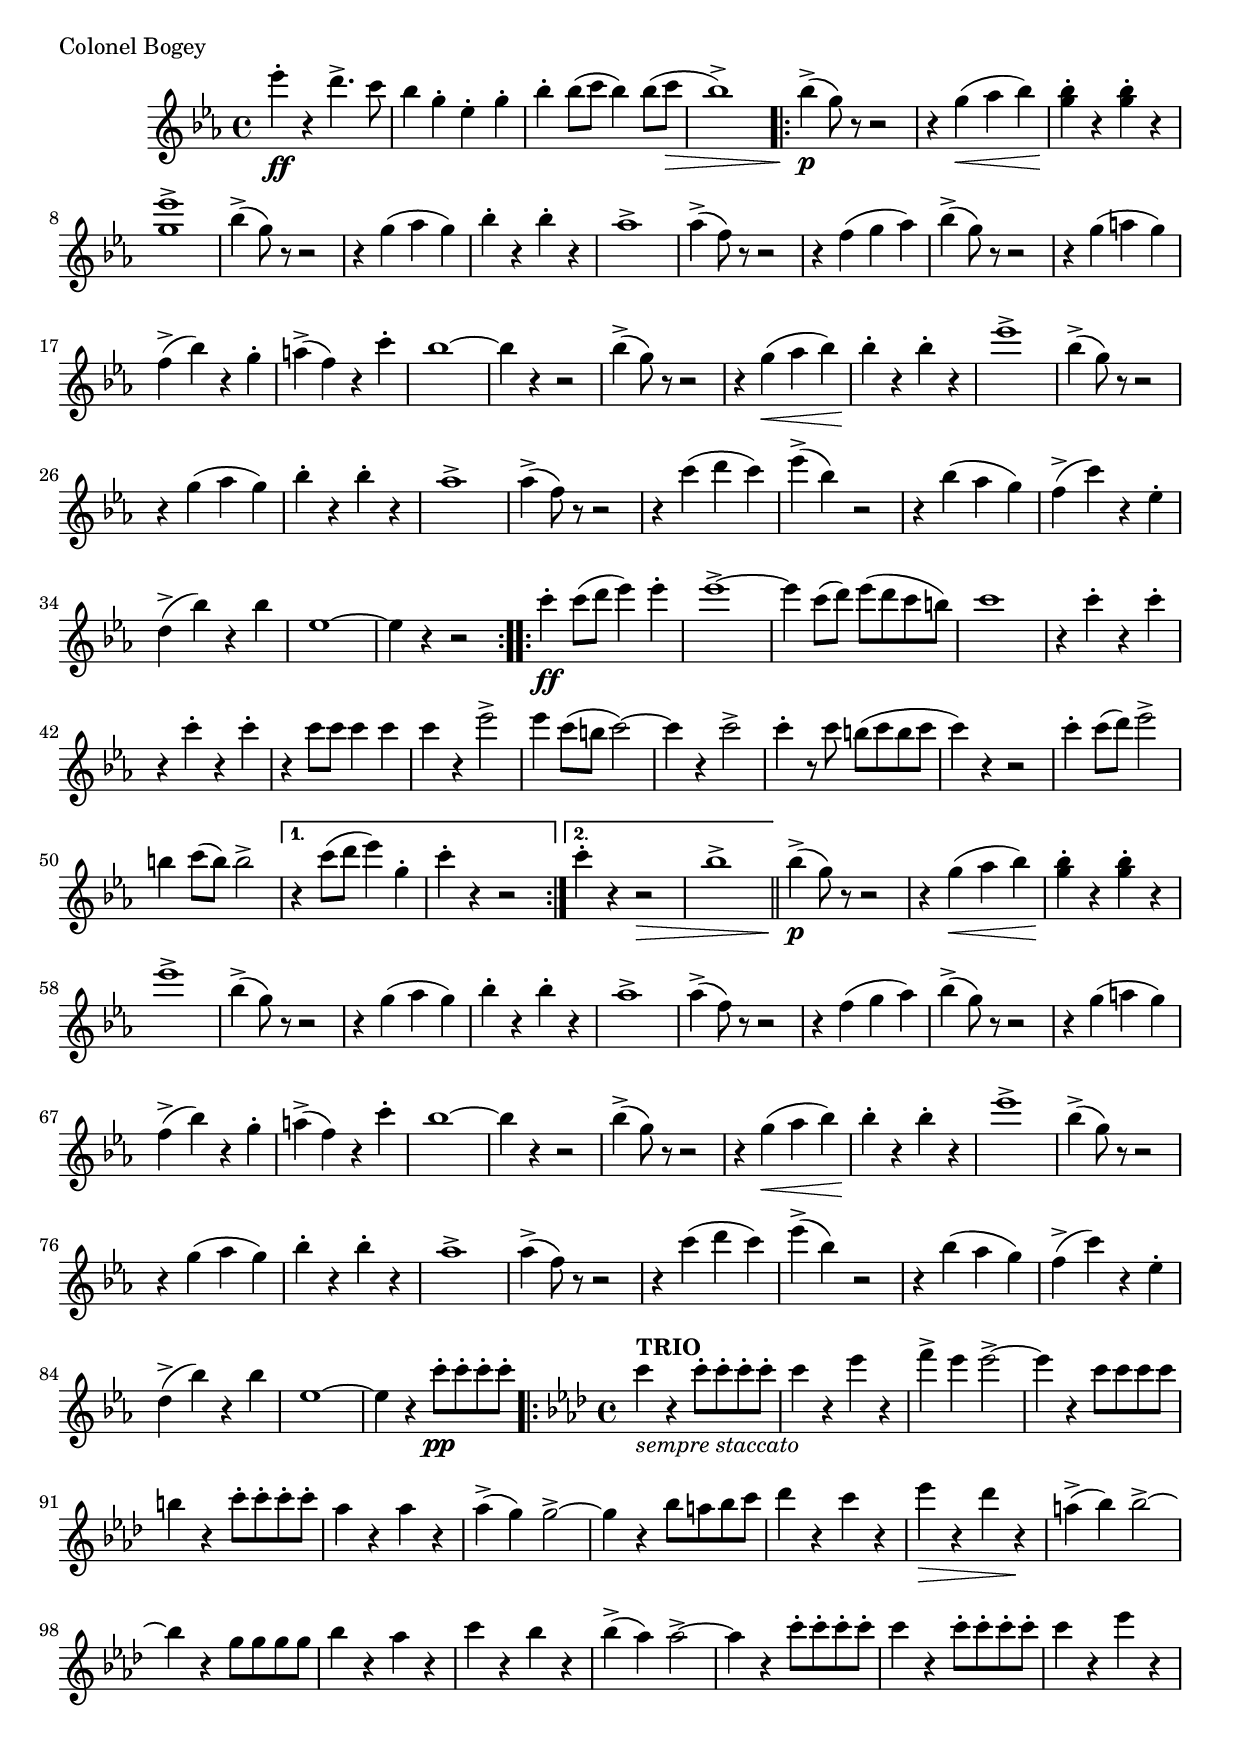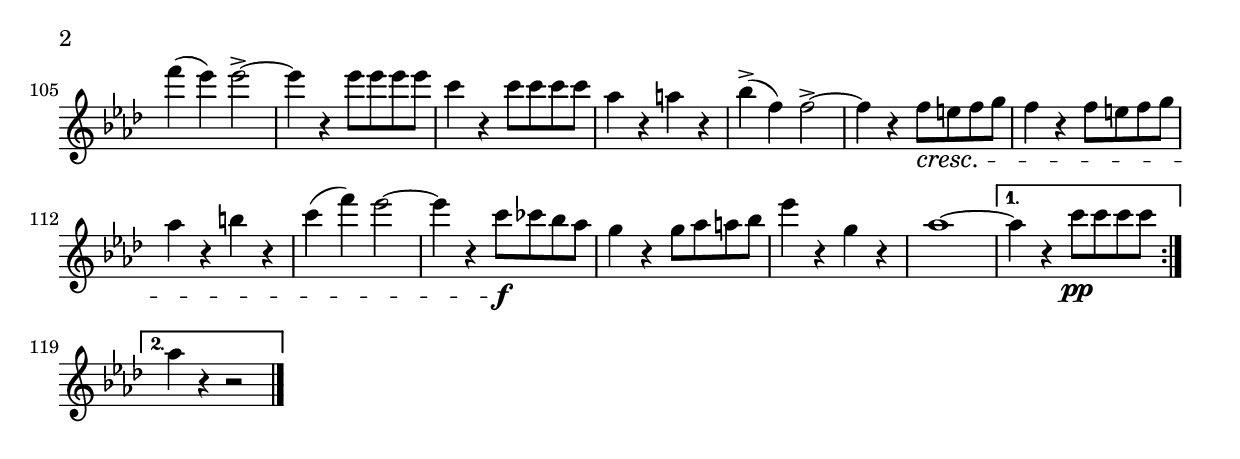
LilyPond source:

\version "2.18.0"
% When ready to include in collection: 1. Comment out top section.
% 				       2. Create include file of relative and
%					  header.
%Comment out from here
%{
#(ly:set-option 'point-and-click #t)
#(set-default-paper-size "a5" 'landscape)
%#(set-default-paper-size "a4" 'portrait)
#(set-global-staff-size 15) % set staff-size when ready to print

\include "Marsch_format.ly"

%...to here
%}
  \score {

    % Svenska Polisens Marscher: 1. Title    
    \relative c'' { 
    	    \key ees \major \time 4/4 
    	    \compressFullBarRests
    	    \set Score.markFormatter = #format-mark-box-letters
    	    
    	    ees'4-.\ff r d4.-> c8 |bes4 g-. ees-. g-. 
    	    bes-. bes8 (c bes4) bes8 (c\> |bes1->)
    	    
    	    \repeat volta 2 {
    	    	bes4->\p (g8) r r2 |r4 g\< (aes bes) |<bes-. g>\! r <bes-. g> r
    	    	<ees g,>1-> |bes4-> (g8) r r2 |r4 g (aes g) |bes-. r bes-. r 
    	    	aes1-> |aes4-> (f8) r r2 |r4 f (g aes) |bes-> (g8) r r2
    	    	r4 g (a g) |f-> (bes) r g-. |a-> (f) r c'-. |bes1~ |bes4 r r2
    	    	bes4-> (g8) r r2 |r4 g\< (aes bes) |bes-.\! r bes-. r
    	    	ees1-> |bes4-> (g8) r r2 |r4 g (aes g) |bes-. r bes-. r 
    	    	aes1-> |aes4-> (f8) r r2 |r4 c' (d c) |ees-> (bes) r2 
    	    	r4 bes (aes g) |f-> (c') r ees,-. |d-> (bes') r bes |ees,1~ 
    	    	ees4 r r2
    	    	}
    	    \repeat volta 2 {
    	    	c'4-.\ff c8 (d ees4) ees-. |ees1~-> |ees4 c8 (d) ees (d c b)
    	    	c1 |r4 c-. r c-. |r c-. r c-. |r c8 c c4 c |c r ees2->
    	    	ees4 c8 (b c2~) |c4 r c2-> |c4-. r8 c b (c b c |c4) r r2
    	    	c4-. c8 (d) ees2-> |b4 c8 (b) b2->
    	    }
    	    \alternative {
    	    	    {r4 c8 (d ees4) g,-. |c-. r r2 }
    	    	    {c4-. r r2\> |bes1-> \bar "||" }
    	    }
    	    
    	    	bes4->\p (g8) r r2 |r4 g\< (aes bes) |<bes-. g>\! r <bes-. g> r
    	    	ees1-> |bes4-> (g8) r r2 |r4 g (aes g) |bes-. r bes-. r 
    	    	aes1-> |aes4-> (f8) r r2 |r4 f (g aes) |bes-> (g8) r r2
    	    	r4 g (a g) |f-> (bes) r g-. |a-> (f) r c'-. |bes1~ |bes4 r r2
    	    	bes4-> (g8) r r2 |r4 g\< (aes bes) |bes-.\! r bes-. r
    	    	ees1-> |bes4-> (g8) r r2 |r4 g (aes g) |bes-. r bes-. r 
    	    	aes1-> |aes4-> (f8) r r2 |r4 c' (d c) |ees-> (bes) r2 
    	    	r4 bes (aes g) |f-> (c') r ees,-. |d-> (bes') r bes |ees,1~ 
    	    	ees4 r c'8-.\pp c-. c-. c-.
    	    	
    	    	\repeat volta 2 {
    	    	\key aes \major \time 4/4
    	    	c4^\markup {\bold {TRIO}}_\markup {\italic {sempre staccato}} r
    	    	c8-. c-. c-. c-. |c4 r ees r |f-> ees ees2~-> |ees4 r c8 c c c
    	    	b4 r c8-. c-. c-. c-. |aes4 r aes r |aes-> (g) g2~->
    	    	g4 r bes8 a bes c |des4 r c r |ees\> r des r\! 
    	    	a-> (bes) bes2~-> |bes4 r g8 g g g |bes4 r aes r |c r bes r
    	    	bes-> (aes)aes2~-> |aes4 r c8-. c-. c-. c-. 
    	    	c4 r c8-. c-. c-. c-. |c4 r ees r |f (ees) ees2~-> 
    	    	ees4 r ees8 ees ees ees |c4 r c8 c c c |aes4 r a r 
    	    	bes-> (f) f2~-> |f4 r f8\cresc e f g |f4 r f8 e f g |aes4 r b r
    	    	c (f) ees2~ |ees4 r c8\f ces bes aes |g4 r g8 aes a bes
    	    	ees4 r g, r |aes1~ 
    	    	}
    	    	\alternative {
    	    		{aes4  r c8\pp c c c }
    	    		{aes4 r r2 \bar "|." }
    	    	}
  
    }%end relative
    
    \header {
    	    piece = "Colonel Bogey"
    	    composer = "Kenneth J. Alford"
    	}
    \layout {ragged-last = ##t
    	}
    	
  }%end score
